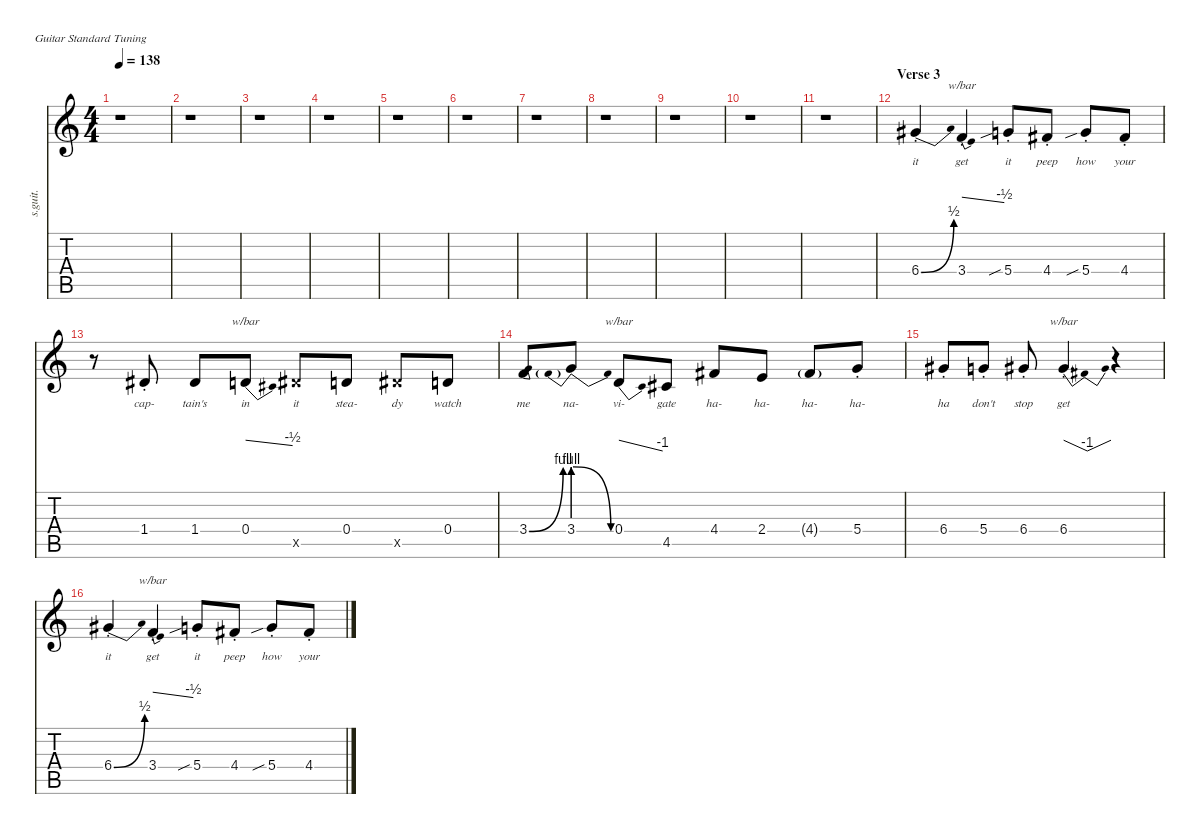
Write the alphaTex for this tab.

\defaultSystemsLayout 4
\hideDynamics
\bracketExtendMode nobrackets
\track ("Kelvin Mercer | Verse 2-3 Vocals (Special Guest)" "s.guit.") {instrument trombone}
\staff {score tabs}
\tuning (E4 B3 G3 D3 A2 E2)
\displaytranspose 12
\ts (4 4)
\tempo 138
\clef g2
\ks c
r.1{dy f} |
r.1 |
r.1 |
r.1 |
r.1 |
r.1 |
r.1 |
r.1 |
r.1 |
r.1 |
r.1 |
\section ("" "Verse 3")
6.4{be (bend 0 0 60 2) st acc #}.4{lyrics (0 "it") lyrics (1 "") lyrics (2 "") lyrics (3 "") lyrics (4 "") dy mp} 3.4{st}.4{tbe (dive default 0 0 60 -2) lyrics (0 "get") lyrics (1 "") lyrics (2 "") lyrics (3 "") lyrics (4 "")} 5.4{sib st}.8{lyrics (0 "it") lyrics (1 "") lyrics (2 "") lyrics (3 "") lyrics (4 "")} 4.4{st acc #}.8{lyrics (0 "peep") lyrics (1 "") lyrics (2 "") lyrics (3 "") lyrics (4 "")} 5.4{sib st}.8{lyrics (0 "how") lyrics (1 "") lyrics (2 "") lyrics (3 "") lyrics (4 "") dy mf} 4.4{st acc #}.8{lyrics (0 "your") lyrics (1 "") lyrics (2 "") lyrics (3 "") lyrics (4 "")} |
r.8 1.4{st acc #}.8{lyrics (0 "cap-") lyrics (1 "") lyrics (2 "") lyrics (3 "") lyrics (4 "")} 1.4{acc #}.8{lyrics (0 "tain's") lyrics (1 "") lyrics (2 "") lyrics (3 "") lyrics (4 "")} 0.4.8{tbe (dive default 0 0 60 -2) lyrics (0 "in") lyrics (1 "") lyrics (2 "") lyrics (3 "") lyrics (4 "")} 6.5{x acc #}.8{lyrics (0 "it") lyrics (1 "") lyrics (2 "") lyrics (3 "") lyrics (4 "")} 0.4.8{lyrics (0 "stea-") lyrics (1 "") lyrics (2 "") lyrics (3 "") lyrics (4 "")} 6.5{x acc #}.8{lyrics (0 "dy") lyrics (1 "") lyrics (2 "") lyrics (3 "") lyrics (4 "")} 0.4.8{lyrics (0 "watch") lyrics (1 "") lyrics (2 "") lyrics (3 "") lyrics (4 "")} |
3.4{be (bend 0 0 60 4)}.8{lyrics (0 "me") lyrics (1 "") lyrics (2 "") lyrics (3 "") lyrics (4 "")} 3.4{be (prebendrelease 0 4 60 0)}.8{lyrics (0 "na-") lyrics (1 "") lyrics (2 "") lyrics (3 "") lyrics (4 "")} 0.4.8{tbe (dive default 0 0 60 -4) lyrics (0 "vi-") lyrics (1 "") lyrics (2 "") lyrics (3 "") lyrics (4 "")} 4.5{acc #}.8{lyrics (0 "gate") lyrics (1 "") lyrics (2 "") lyrics (3 "") lyrics (4 "")} 4.4{acc #}.8{lyrics (0 "ha-") lyrics (1 "") lyrics (2 "") lyrics (3 "") lyrics (4 "")} 2.4.8{lyrics (0 "ha-") lyrics (1 "") lyrics (2 "") lyrics (3 "") lyrics (4 "")} 4.4{g acc #}.8{lyrics (0 "ha-") lyrics (1 "") lyrics (2 "") lyrics (3 "") lyrics (4 "")} 5.4{st}.8{lyrics (0 "ha-") lyrics (1 "") lyrics (2 "") lyrics (3 "") lyrics (4 "")} |
6.4{st acc #}.8{lyrics (0 "ha") lyrics (1 "") lyrics (2 "") lyrics (3 "") lyrics (4 "")} 5.4{st}.8{lyrics (0 "don't") lyrics (1 "") lyrics (2 "") lyrics (3 "") lyrics (4 "")} 6.4{st acc #}.8{lyrics (0 "stop") lyrics (1 "") lyrics (2 "") lyrics (3 "") lyrics (4 "")} 6.4{st acc #}.4{d tbe (dip default 0 0 4.8 -4 10.2 0) lyrics (0 "get") lyrics (1 "") lyrics (2 "") lyrics (3 "") lyrics (4 "")} r.4 |
6.4{be (bend 0 0 60 2) st acc #}.4{lyrics (0 "it") lyrics (1 "") lyrics (2 "") lyrics (3 "") lyrics (4 "") dy mp} 3.4{st}.4{tbe (dive default 0 0 60 -2) lyrics (0 "get") lyrics (1 "") lyrics (2 "") lyrics (3 "") lyrics (4 "")} 5.4{sib st}.8{lyrics (0 "it") lyrics (1 "") lyrics (2 "") lyrics (3 "") lyrics (4 "")} 4.4{st acc #}.8{lyrics (0 "peep") lyrics (1 "") lyrics (2 "") lyrics (3 "") lyrics (4 "")} 5.4{sib st}.8{lyrics (0 "how") lyrics (1 "") lyrics (2 "") lyrics (3 "") lyrics (4 "") dy mf} 4.4{st acc #}.8{lyrics (0 "your") lyrics (1 "") lyrics (2 "") lyrics (3 "") lyrics (4 "")}
